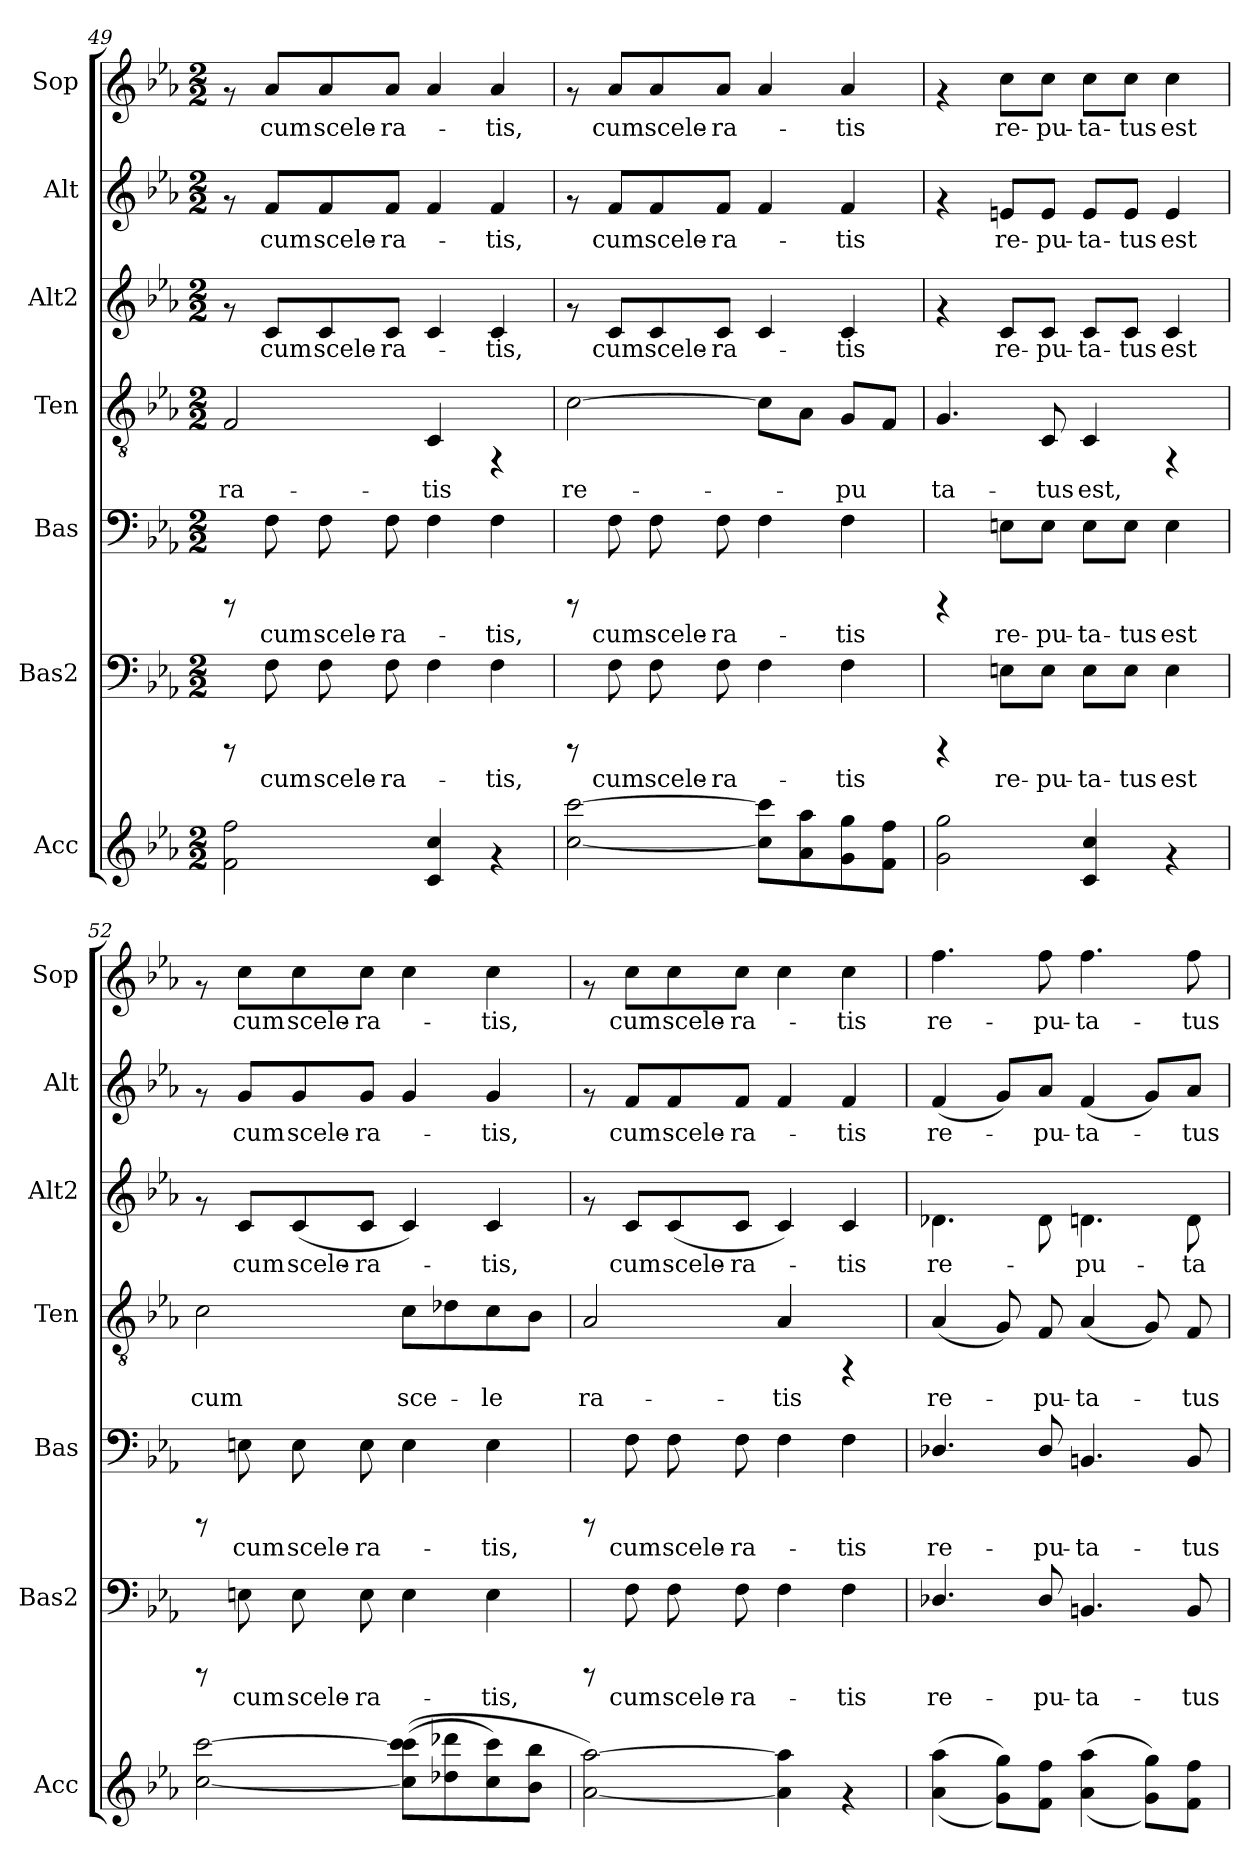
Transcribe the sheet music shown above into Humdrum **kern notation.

**kern	**kern	**text	**kern	**text	**kern	**text	**kern	**text	**kern	**text	**kern	**text
*part7	*part6	*part6	*part5	*part5	*part4	*part4	*part3	*part3	*part2	*part2	*part1	*part1
*staff7	*staff6	*staff6	*staff5	*staff5	*staff4	*staff4	*staff3	*staff3	*staff2	*staff2	*staff1	*staff1
*I"Acc	*I"Bas2	*	*I"Bas	*	*I"Ten	*	*I"Alt2	*	*I"Alt	*	*I"Sop	*
*I'Acc	*I'Bas2	*	*I'Bas	*	*I'Ten	*	*I'Alt2	*	*I'Alt	*	*I'Sop	*
*clefG2	*clefF4	*	*clefF4	*	*clefGv2	*	*clefG2	*	*clefG2	*	*clefG2	*
*k[b-e-a-]	*k[b-e-a-]	*	*k[b-e-a-]	*	*k[b-e-a-]	*	*k[b-e-a-]	*	*k[b-e-a-]	*	*k[b-e-a-]	*
*E-:	*E-:	*	*E-:	*	*E-:	*	*E-:	*	*E-:	*	*E-:	*
*M2/2	*M2/2	*	*M2/2	*	*M2/2	*	*M2/2	*	*M2/2	*	*M2/2	*
=49	=49	=49	=49	=49	=49	=49	=49	=49	=49	=49	=49	=49
!	!	!	!	!	!	!LO:LY:b:cj	!	!	!	!	!	!
2ff\ 2f\	8rCCC	.	8rCCC	.	2F/	ra-	8rf	.	8rf	.	8rf	.
!	!	!LO:LY:b:cj	!	!LO:LY:b:cj	!	!	!	!LO:LY:b:cj	!	!LO:LY:b:cj	!	!LO:LY:b:cj
.	8F\	cum	8F\	cum	.	.	8c/L	cum	8f/L	cum	8a-/L	cum
!	!	!LO:LY:b:cj	!	!LO:LY:b:cj	!	!	!	!LO:LY:b:cj	!	!LO:LY:b:cj	!	!LO:LY:b:cj
.	8F\	scele-	8F\	scele-	.	.	8c/	scele-	8f/	scele-	8a-/	scele-
!	!	!LO:LY:b:cj	!	!LO:LY:b:cj	!	!	!	!LO:LY:b:cj	!	!LO:LY:b:cj	!	!LO:LY:b:cj
.	8F\	ra-	8F\	ra-	.	.	8c/J	ra-	8f/J	ra-	8a-/J	ra-
!	!	!LO:LY:b:cj	!	!LO:LY:b:cj	!	!LO:LY:b:cj	!	!LO:LY:b:cj	!	!LO:LY:b:cj	!	!LO:LY:b:cj
4cc/ 4c/	4F\	.	4F\	.	4C/	tis	4c/	.	4f/	.	4a-/	.
!	!	!LO:LY:b:cj	!	!LO:LY:b:cj	!	!	!	!LO:LY:b:cj	!	!LO:LY:b:cj	!	!LO:LY:b:cj
4rf	4F\	tis,	4F\	tis,	4rFF	.	4c/	tis,	4f/	tis,	4a-/	tis,
!!LO:PB:g=z
=50	=50	=50	=50	=50	=50	=50	=50	=50	=50	=50	=50	=50
!	!	!	!	!	!	!LO:LY:b:cj	!	!	!	!	!	!
[>2ccc\ [<2cc\	8rCCC	.	8rCCC	.	[>2c\	re-	8rf	.	8rf	.	8rf	.
!	!	!LO:LY:b:cj	!	!LO:LY:b:cj	!	!	!	!LO:LY:b:cj	!	!LO:LY:b:cj	!	!LO:LY:b:cj
.	8F\	cum	8F\	cum	.	.	8c/L	cum	8f/L	cum	8a-/L	cum
!	!	!LO:LY:b:cj	!	!LO:LY:b:cj	!	!	!	!LO:LY:b:cj	!	!LO:LY:b:cj	!	!LO:LY:b:cj
.	8F\	scele-	8F\	scele-	.	.	8c/	scele-	8f/	scele-	8a-/	scele-
!	!	!LO:LY:b:cj	!	!LO:LY:b:cj	!	!	!	!LO:LY:b:cj	!	!LO:LY:b:cj	!	!LO:LY:b:cj
.	8F\	ra-	8F\	ra-	.	.	8c/J	ra-	8f/J	ra-	8a-/J	ra-
!	!	!LO:LY:b:cj	!	!LO:LY:b:cj	!	!LO:LY:b:cj	!	!LO:LY:b:cj	!	!LO:LY:b:cj	!	!LO:LY:b:cj
8ccc\] 8cc\]L	4F\	.	4F\	.	8c\L]	.	4c/	.	4f/	.	4a-/	.
!	!	!	!	!	!	!LO:LY:b:cj	!	!	!	!	!	!
8aa-\ 8a-\	.	.	.	.	8A-\J	.	.	.	.	.	.	.
!	!	!LO:LY:b:cj	!	!LO:LY:b:cj	!	!LO:LY:b:cj	!	!LO:LY:b:cj	!	!LO:LY:b:cj	!	!LO:LY:b:cj
8gg\ 8g\	4F\	tis	4F\	tis	8G/L	pu-	4c/	tis	4f/	tis	4a-/	tis
!	!	!	!	!	!	!LO:LY:b:cj	!	!	!	!	!	!
8ff\ 8f\J	.	.	.	.	8F/J	--	.	.	.	.	.	.
=51	=51	=51	=51	=51	=51	=51	=51	=51	=51	=51	=51	=51
!	!	!	!	!	!	!LO:LY:b:cj	!	!	!	!	!	!
2gg\ 2g\	4rCCC	.	4rCCC	.	4.G/	ta-	4rf	.	4rf	.	4rf	.
!	!	!LO:LY:b:cj	!	!LO:LY:b:cj	!	!	!	!LO:LY:b:cj	!	!LO:LY:b:cj	!	!LO:LY:b:cj
.	8En\L	re-	8En\L	re-	.	.	8c/L	re-	8en/L	re-	8cc\L	re-
!	!	!LO:LY:b:cj	!	!LO:LY:b:cj	!	!LO:LY:b:cj	!	!LO:LY:b:cj	!	!LO:LY:b:cj	!	!LO:LY:b:cj
.	8E\J	pu-	8E\J	pu-	8C/	tus	8c/J	pu-	8e/J	pu-	8cc\J	pu-
!	!	!LO:LY:b:cj	!	!LO:LY:b:cj	!	!LO:LY:b:cj	!	!LO:LY:b:cj	!	!LO:LY:b:cj	!	!LO:LY:b:cj
4c/ 4cc/	8E\L	ta-	8E\L	ta-	4C/	est,	8c/L	ta-	8e/L	ta-	8cc\L	ta-
!	!	!LO:LY:b:cj	!	!LO:LY:b:cj	!	!	!	!LO:LY:b:cj	!	!LO:LY:b:cj	!	!LO:LY:b:cj
.	8E\J	tus	8E\J	tus	.	.	8c/J	tus	8e/J	tus	8cc\J	tus
!	!	!LO:LY:b:cj	!	!LO:LY:b:cj	!	!	!	!LO:LY:b:cj	!	!LO:LY:b:cj	!	!LO:LY:b:cj
4rf	4E\	est	4E\	est	4rFF	.	4c/	est	4e/	est	4cc\	est
!!LO:PB:g=z
=52	=52	=52	=52	=52	=52	=52	=52	=52	=52	=52	=52	=52
!	!	!	!	!	!	!LO:LY:b:cj	!	!	!	!	!	!
[>2ccc\ [<2cc\	8rCCC	.	8rCCC	.	2c\	cum	8rf	.	8rf	.	8rf	.
!	!	!LO:LY:b:cj	!	!LO:LY:b:cj	!	!	!	!LO:LY:b:cj	!	!LO:LY:b:cj	!	!LO:LY:b:cj
.	8En\	cum	8En\	cum	.	.	8c/L	cum	8g/L	cum	8cc\L	cum
!	!	!LO:LY:b:cj	!	!LO:LY:b:cj	!	!	!	!LO:LY:b:cj	!	!LO:LY:b:cj	!	!LO:LY:b:cj
.	8E\	scele-	8E\	scele-	.	.	(>8c/	scele-	8g/	scele-	8cc\	scele-
!	!	!LO:LY:b:cj	!	!LO:LY:b:cj	!	!	!	!LO:LY:b:cj	!	!LO:LY:b:cj	!	!LO:LY:b:cj
.	8E\	ra-	8E\	ra-	.	.	8c/J	ra-	8g/J	ra-	8cc\J	ra-
!	!	!LO:LY:b:cj	!	!LO:LY:b:cj	!	!LO:LY:b:cj	!	!LO:LY:b:cj	!	!LO:LY:b:cj	!	!LO:LY:b:cj
(>(<8ccc\] 8cc\] 8ccc\L	4E\	.	4E\	.	8c\L	sce-	4c/)	.	4g/	.	4cc\	.
!	!	!	!	!	!	!LO:LY:b:cj	!	!	!	!	!	!
8ddd-X\ 8dd-X\	.	.	.	.	8d-X\	.	.	.	.	.	.	.
!	!	!LO:LY:b:cj	!	!LO:LY:b:cj	!	!LO:LY:b:cj	!	!LO:LY:b:cj	!	!LO:LY:b:cj	!	!LO:LY:b:cj
8ccc\ 8cc\)	4E\	tis,	4E\	tis,	8c\	le-	4c/	tis,	4g/	tis,	4cc\	tis,
!	!	!	!	!	!	!LO:LY:b:cj	!	!	!	!	!	!
8bb-\ 8b-\J	.	.	.	.	8B-\J	--	.	.	.	.	.	.
=53	=53	=53	=53	=53	=53	=53	=53	=53	=53	=53	=53	=53
!	!	!	!	!	!	!LO:LY:b:cj	!	!	!	!	!	!
[<2aa-\ [<2a-\)	8rCCC	.	8rCCC	.	2A-/	ra-	8rf	.	8rf	.	8rf	.
!	!	!LO:LY:b:cj	!	!LO:LY:b:cj	!	!	!	!LO:LY:b:cj	!	!LO:LY:b:cj	!	!LO:LY:b:cj
.	8F\	cum	8F\	cum	.	.	8c/L	cum	8f/L	cum	8cc\L	cum
!	!	!LO:LY:b:cj	!	!LO:LY:b:cj	!	!	!	!LO:LY:b:cj	!	!LO:LY:b:cj	!	!LO:LY:b:cj
.	8F\	scele-	8F\	scele-	.	.	(>8c/	scele-	8f/	scele-	8cc\	scele-
!	!	!LO:LY:b:cj	!	!LO:LY:b:cj	!	!	!	!LO:LY:b:cj	!	!LO:LY:b:cj	!	!LO:LY:b:cj
.	8F\	ra-	8F\	ra-	.	.	8c/J	ra-	8f/J	ra-	8cc\J	ra-
!	!	!LO:LY:b:cj	!	!LO:LY:b:cj	!	!LO:LY:b:cj	!	!LO:LY:b:cj	!	!LO:LY:b:cj	!	!LO:LY:b:cj
4aa-\] 4a-\]	4F\	.	4F\	.	4A-/	tis	4c/)	.	4f/	.	4cc\	.
!	!	!LO:LY:b:cj	!	!LO:LY:b:cj	!	!	!	!LO:LY:b:cj	!	!LO:LY:b:cj	!	!LO:LY:b:cj
4rf	4F\	tis	4F\	tis	4rFF	.	4c/	tis	4f/	tis	4cc\	tis
!!LO:PB:g=z
=54	=54	=54	=54	=54	=54	=54	=54	=54	=54	=54	=54	=54
!	!	!LO:LY:b:cj	!	!LO:LY:b:cj	!	!LO:LY:b:cj	!	!LO:LY:b:cj	!	!LO:LY:b:cj	!	!LO:LY:b:cj
(>(<4aa-\ 4a-\	4.D-X/	re-	4.D-X/	re-	(<4A-/	re-	4.d-X\	re-	(<4f/	re-	4.ff>\	re-
!	!	!	!	!	!	!LO:LY:b:cj	!	!	!	!LO:LY:b:cj	!	!
8gg\ 8g\L))	.	.	.	.	8G/)	.	.	.	8g/L)	.	.	.
!	!	!LO:LY:b:cj	!	!LO:LY:b:cj	!	!LO:LY:b:cj	!	!LO:LY:b:cj	!	!LO:LY:b:cj	!	!LO:LY:b:cj
8ff\ 8f\J	8D-/	pu-	8D-/	pu-	8F/	pu-	8d-\	.	8a-/J	pu-	8ff\	pu-
!	!	!LO:LY:b:cj	!	!LO:LY:b:cj	!	!LO:LY:b:cj	!	!LO:LY:b:cj	!	!LO:LY:b:cj	!	!LO:LY:b:cj
(>(<4aa-\ 4a-\	4.BBn/	ta-	4.BBn/	ta-	(<4A-/	ta-	4.dn\	pu-	(<4f/	ta-	4.ff\	ta-
!	!	!	!	!	!	!LO:LY:b:cj	!	!	!	!LO:LY:b:cj	!	!
8gg\ 8g\L))	.	.	.	.	8G/)	.	.	.	8g/L)	.	.	.
!	!	!LO:LY:b:cj	!	!LO:LY:b:cj	!	!LO:LY:b:cj	!	!LO:LY:b:cj	!	!LO:LY:b:cj	!	!LO:LY:b:cj
8ff\ 8f\J	8BB/	tus	8BB/	tus	8F/	tus	8d\	ta-	8a-/J	tus	8ff\	tus
=	=	=	=	=	=	=	=	=	=	=	=	=
*-	*-	*-	*-	*-	*-	*-	*-	*-	*-	*-	*-	*-
